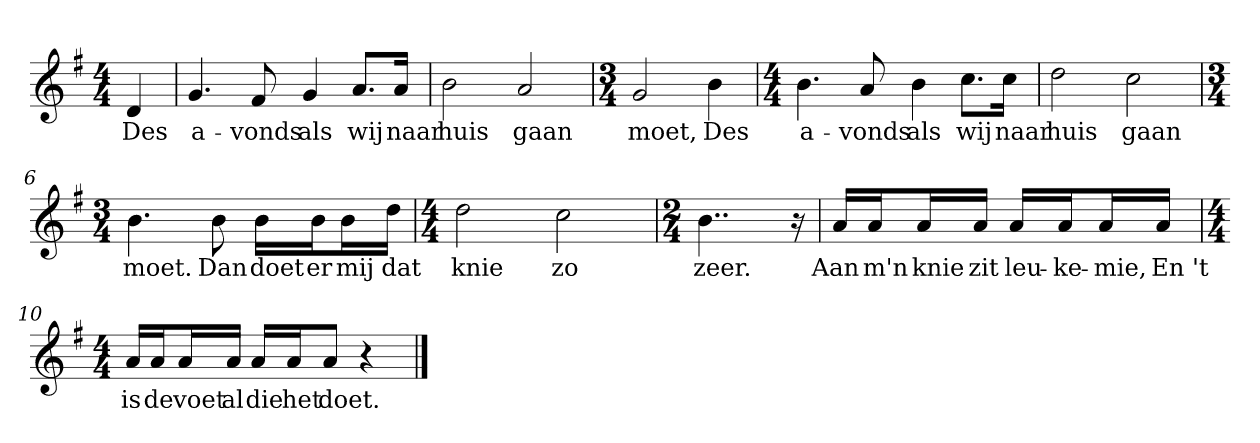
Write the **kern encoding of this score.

**kern	**text
*part1	*part1
*staff1	*staff1
*clefG2	*
*k[f#]	*
*G:	*
*M4/4	*
*MM120	*
=	=
4d	Des
=1	=1
4.g	a-
8f#	-vonds
4g	als
8.a/L	wij
16a/Jk	naar
=2	=2
2b	huis
2a	gaan
=3	=3
*M3/4	*
2g	moet,
4b	Des
=4	=4
*M4/4	*
4.b	a-
8a	-vonds
4b	als
8.cc\L	wij
16cc\Jk	naar
=5	=5
2dd	huis
2cc	gaan
=6	=6
*M3/4	*
4.b	moet.
8b	Dan
16b\LL	doet
16b\J	er
16b\L	mij
16dd\JJ	dat
=7	=7
*M4/4	*
2dd	knie
2cc	zo
=8	=8
*M2/4	*
4..b	zeer.
16r	.
=9	=9
16a/LL	Aan
16a/J	m'n
16a/L	knie
16a/JJ	zit
16a/LL	leu-
16a/J	-ke-
16a/L	-mie,
16a/JJ	En 't
=10	=10
*M4/4	*
16a/LL	is
16a/J	de
16a/L	voet
16a/JJ	al
16a/LL	die
16a/J	het
8a/J	doet.
4r	.
==	==
*-	*-
